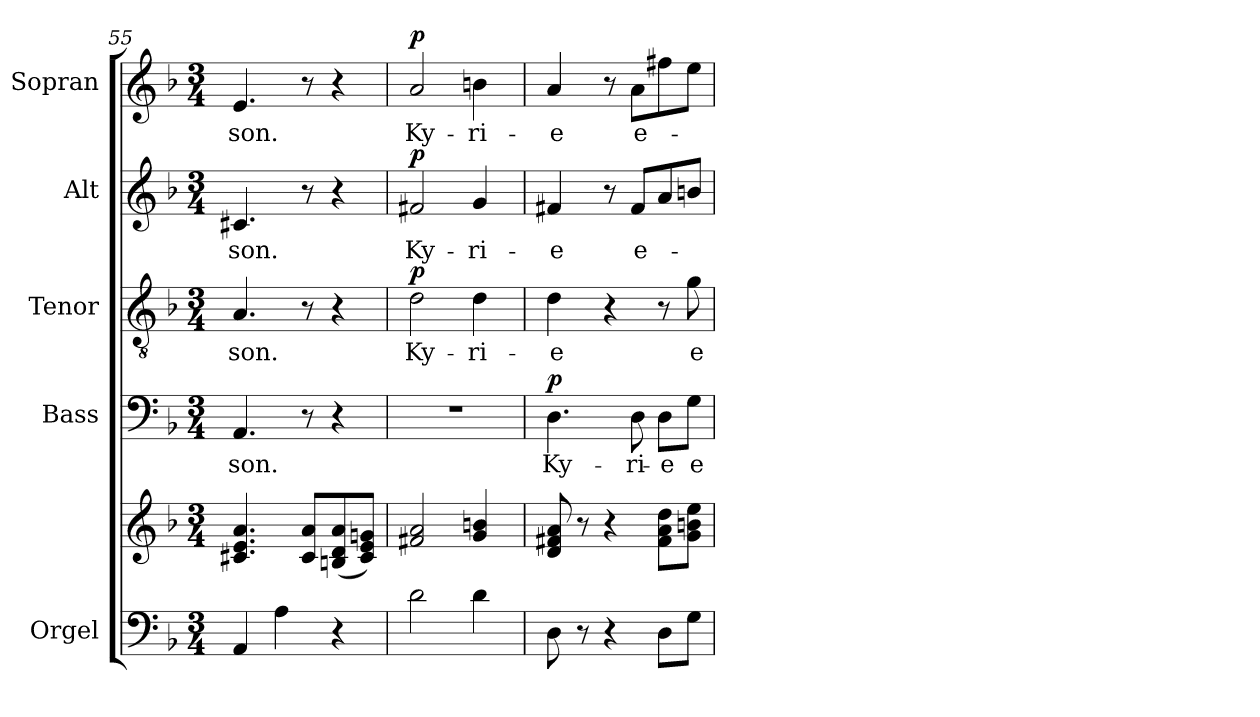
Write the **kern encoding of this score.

**kern	**kern	**kern	**text	**dynam	**kern	**text	**dynam	**kern	**text	**dynam	**kern	**text	**dynam
*part5	*part5	*part4	*part4	*part4	*part3	*part3	*part3	*part2	*part2	*part2	*part1	*part1	*part1
*staff6	*staff5	*staff4	*staff4	*staff4	*staff3	*staff3	*staff3	*staff2	*staff2	*staff2	*staff1	*staff1	*staff1
*I"Orgel	*	*I"Bass	*	*	*I"Tenor	*	*	*I"Alt	*	*	*I"Sopran	*	*
*I'Org.	*	*I'B.	*	*	*I'T.	*	*	*I'A.	*	*	*I'S.	*	*
*clefF4	*clefG2	*clefF4	*	*	*clefGv2	*	*	*clefG2	*	*	*clefG2	*	*
*k[b-]	*k[b-]	*k[b-]	*	*	*k[b-]	*	*	*k[b-]	*	*	*k[b-]	*	*
*F:	*F:	*F:	*	*	*F:	*	*	*F:	*	*	*F:	*	*
*M3/4	*M3/4	*M3/4	*	*	*M3/4	*	*	*M3/4	*	*	*M3/4	*	*
=55	=55	=55	=55	=55	=55	=55	=55	=55	=55	=55	=55	=55	=55
!	!	!	!LO:LY:b	!	!	!LO:LY:b	!	!	!LO:LY:b	!	!	!LO:LY:b	!
4AA/	4.c#X/ 4.e/ 4.a/	4.AA/	-son.	.	4.A/	-son.	.	4.c#X/	-son.	.	4.e/	-son.	.
4A\	.	.	.	.	.	.	.	.	.	.	.	.	.
.	8c#/ 8a/L	8r	.	.	8r	.	.	8r	.	.	8r	.	.
4r	(<8Bn/ 8d/ 8a/	4r	.	.	4r	.	.	4r	.	.	4r	.	.
.	8c#/ 8e/ 8gn/J)	.	.	.	.	.	.	.	.	.	.	.	.
!!LO:PB:g=z
=56	=56	=56	=56	=56	=56	=56	=56	=56	=56	=56	=56	=56	=56
!	!	!	!	!	!	!LO:LY:b	!LO:DY:a	!	!LO:LY:b	!LO:DY:a	!	!LO:LY:b	!LO:DY:a
2d\	2f#X/ 2a/	2.r	.	.	2d\	Ky-	p	2f#X/	Ky-	p	2a/	Ky-	p
!	!	!	!	!	!	!LO:LY:b	!	!	!LO:LY:b	!	!	!LO:LY:b	!
4d\	4g/ 4bn/	.	.	.	4d\	-ri-	.	4g/	-ri-	.	4bn\	-ri-	.
=57	=57	=57	=57	=57	=57	=57	=57	=57	=57	=57	=57	=57	=57
!	!	!	!LO:LY:b	!LO:DY:a	!	!LO:LY:b	!	!	!LO:LY:b	!	!	!LO:LY:b	!
8D\	8d/ 8f#X/ 8a/	4.D\	Ky-	p	4d\	-e	.	4f#X/	-e	.	4a/	-e	.
8r	8r	.	.	.	.	.	.	.	.	.	.	.	.
4r	4r	.	.	.	4r	.	.	8r	.	.	8r	.	.
!	!	!	!LO:LY:b	!	!	!	!	!	!LO:LY:b	!	!	!LO:LY:b	!
.	.	8D\	-ri-	.	.	.	.	8f#/L	e-	.	8a\L	e-	.
!	!	!	!LO:LY:b	!	!	!	!	!	!	!	!	!	!
8D\L	8f#\ 8a\ 8dd\L	8D\L	-e	.	8r	.	.	8a/	.	.	8ff#X\	.	.
!	!	!	!LO:LY:b	!	!	!LO:LY:b	!	!	!	!	!	!	!
8G\J	8g\ 8bn\ 8ee\J	8G\J	e-	.	8g\	e-	.	8bn/J	.	.	8ee\J	.	.
=	=	=	=	=	=	=	=	=	=	=	=	=	=
*-	*-	*-	*-	*-	*-	*-	*-	*-	*-	*-	*-	*-	*-
